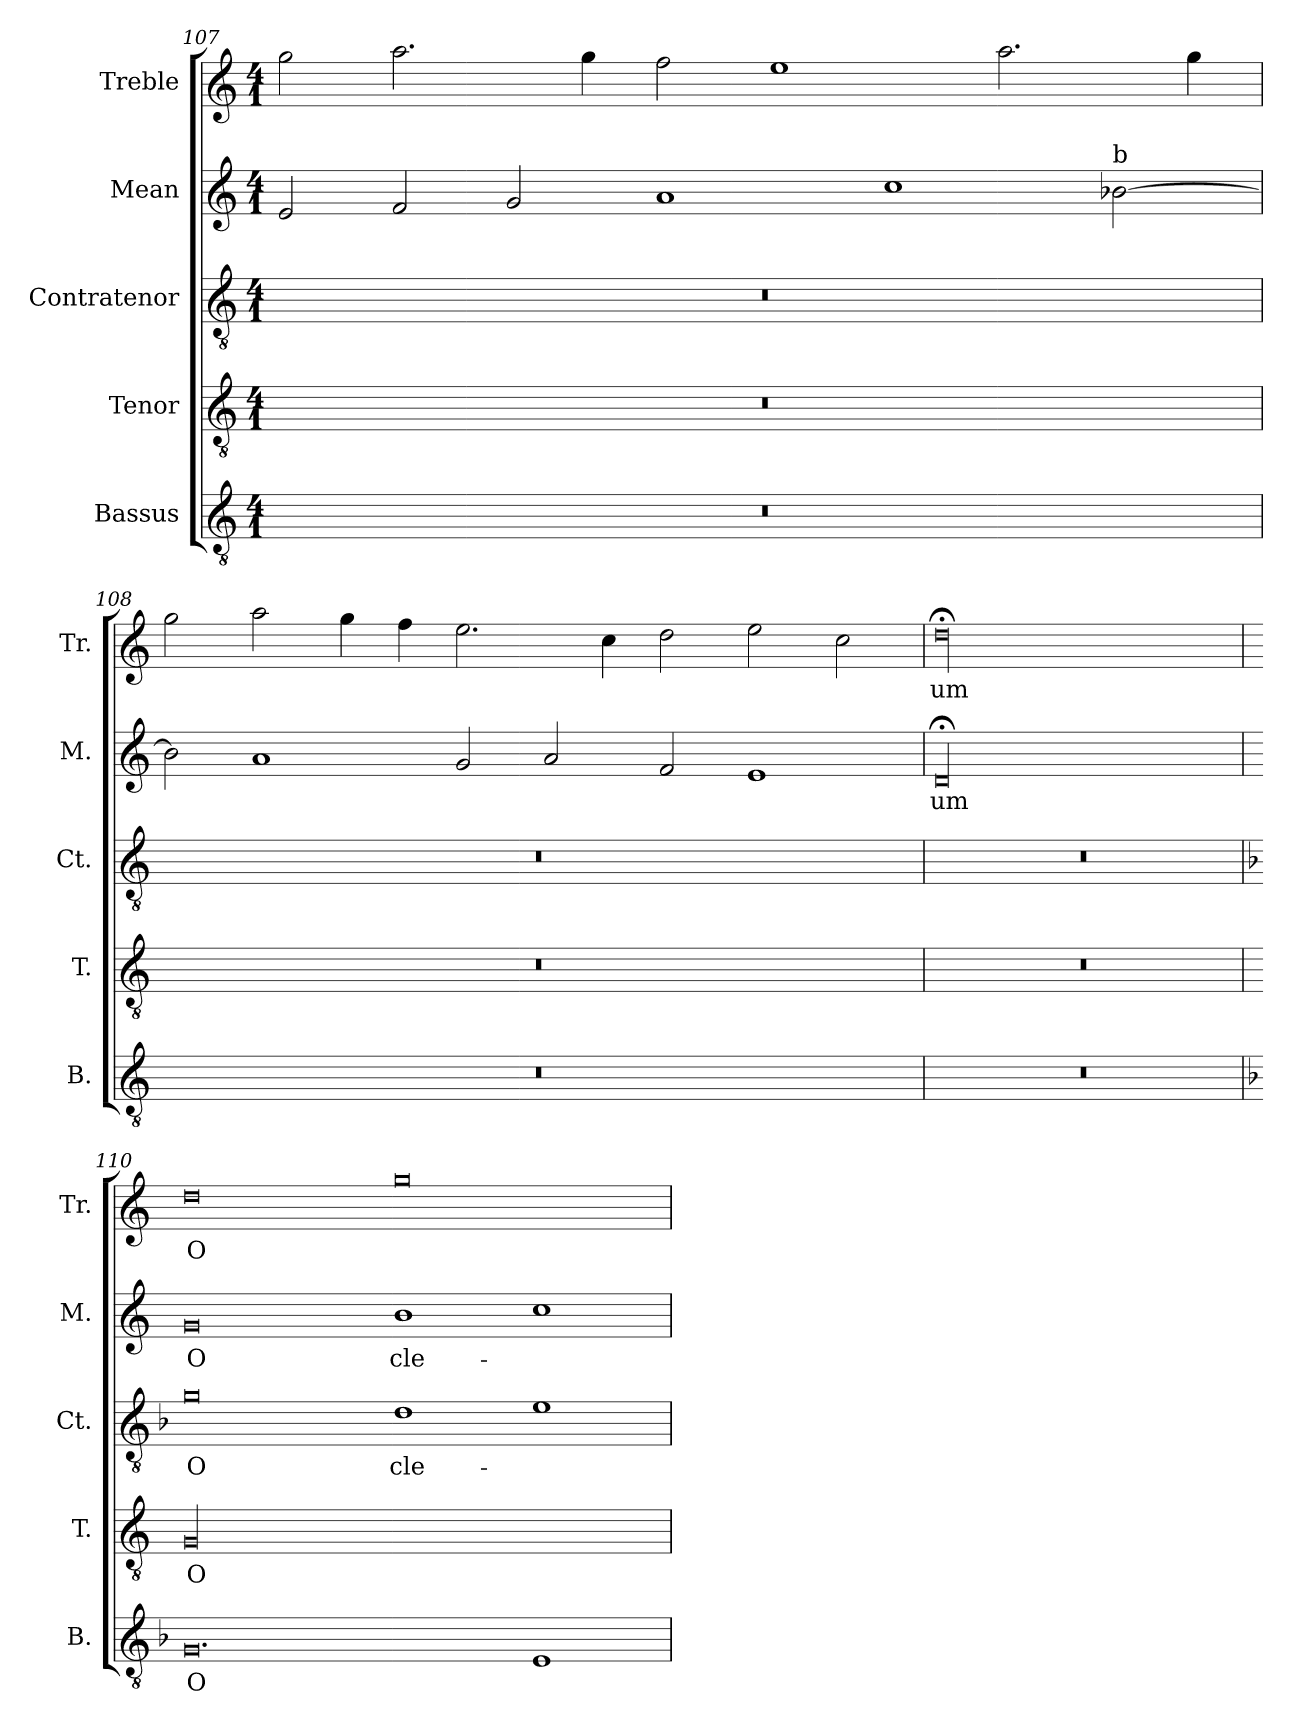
**kern	**text	**kern	**text	**kern	**text	**kern	**text	**kern	**text
*part5	*part5	*part4	*part4	*part3	*part3	*part2	*part2	*part1	*part1
*staff5	*staff5	*staff4	*staff4	*staff3	*staff3	*staff2	*staff2	*staff1	*staff1
*I"Bassus	*	*I"Tenor	*	*I"Contratenor	*	*I"Mean	*	*I"Treble	*
*I'B.	*	*I'T.	*	*I'Ct.	*	*I'M.	*	*I'Tr.	*
*clefGv2	*	*clefGv2	*	*clefGv2	*	*clefG2	*	*clefG2	*
*ITrd7c12	*	*ITrd7c12	*	*ITrd7c12	*	*	*	*	*
*k[]	*	*k[]	*	*k[]	*	*k[]	*	*k[]	*
*	*	*	*	*C:	*	*C:	*	*C:	*
*M4/1	*	*M4/1	*	*M4/1	*	*M4/1	*	*M4/1	*
=107	=107	=107	=107	=107	=107	=107	=107	=107	=107
!LO:N:vis=1	!	!LO:N:vis=1	!	!LO:N:vis=1	!	!	!	!	!
00r	.	00r	.	00r	.	2ei/	.	2ggi\	.
.	.	.	.	.	.	2fi/	.	2.aai\	.
.	.	.	.	.	.	2gi/	.	.	.
.	.	.	.	.	.	.	.	4ggi\	.
.	.	.	.	.	.	1ai	.	2ffi\	.
.	.	.	.	.	.	.	.	1eei	.
.	.	.	.	.	.	1cci	.	.	.
.	.	.	.	.	.	.	.	2.aai\	.
!	!	!	!	!	!	!LO:TX:a:t=b	!	!	!
.	.	.	.	.	.	[>2b-i\	.	.	.
.	.	.	.	.	.	.	.	4ggi\	.
!!LO:LB:g=z
=108`	=108`	=108`	=108`	=108`	=108`	=108`	=108`	=108`	=108`
!LO:N:vis=1	!	!LO:N:vis=1	!	!LO:N:vis=1	!	!	!	!	!
00r	.	00r	.	00r	.	2b-i\]	.	2ggi\	.
.	.	.	.	.	.	1ai	.	2aai\	.
.	.	.	.	.	.	.	.	4ggi\	.
.	.	.	.	.	.	.	.	4ffi\	.
.	.	.	.	.	.	2gi/	.	2.eei\	.
.	.	.	.	.	.	2ai/	.	.	.
.	.	.	.	.	.	.	.	4cci\	.
.	.	.	.	.	.	2fi/	.	2ddi\	.
.	.	.	.	.	.	1ei	.	2eei\	.
.	.	.	.	.	.	.	.	2cci\	.
=109`	=109`	=109`	=109`	=109`	=109`	=109`	=109`	=109`	=109`
!LO:N:vis=1	!	!LO:N:vis=1	!	!LO:N:vis=1	!	!	!	!	!
!	!	!	!	!	!	!	!LO:LY:b:color=#000000	!	!
!	!	!	!	!	!	!	!	!	!LO:LY:b:color=#000000
00r	.	00r	.	00r	.	00d;i	-um	00dd;i	-um
!!LO:PB:g=z
=110	=110	=110	=110	=110	=110	=110	=110	=110	=110
*k[b-]	*	*	*	*k[b-]	*	*	*	*	*
*F:	*	*	*	*F:	*	*	*	*	*
!	!LO:LY:b:color=#000000	!	!	!	!	!	!	!	!
!	!	!	!LO:LY:b:color=#000000	!	!	!	!	!	!
!	!	!	!	!	!LO:LY:b:color=#000000	!	!	!	!
!	!	!	!	!	!	!	!LO:LY:b:color=#000000	!	!
!	!	!	!	!	!	!	!	!	!LO:LY:b:color=#000000
0.GGi	O	00GGi	O	0Gi	O	0gi	O	0ddi	O
!	!	!	!	!	!LO:LY:b:color=#000000	!	!	!	!
!	!	!	!	!	!	!	!LO:LY:b:color=#000000	!	!
.	.	.	.	1Di	cle-	1bi	cle-	0ggi	.
1EEi	.	.	.	1Ei	.	1cci	.	.	.
=`	=`	=`	=`	=`	=`	=`	=`	=`	=`
*-	*-	*-	*-	*-	*-	*-	*-	*-	*-
